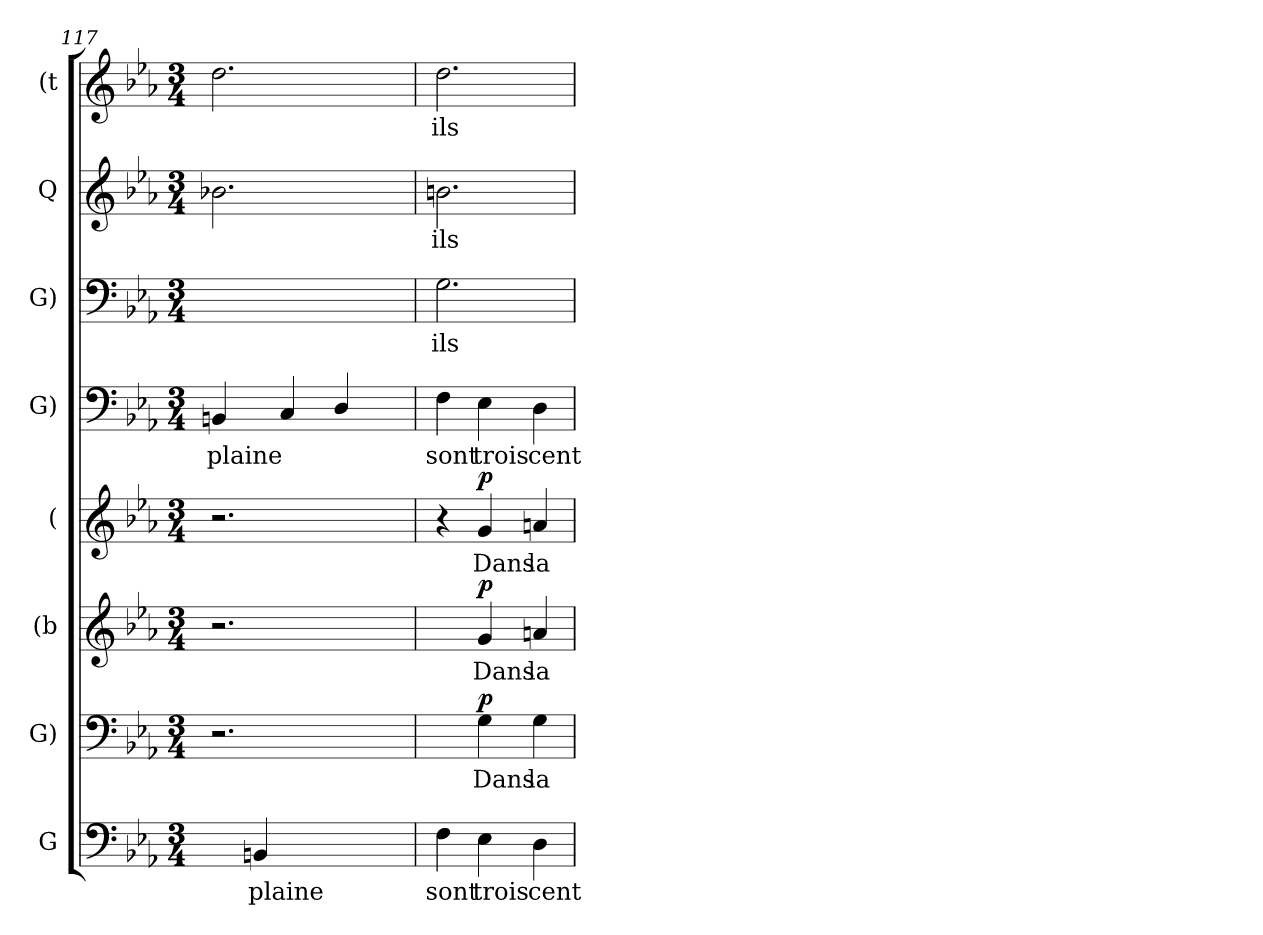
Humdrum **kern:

**kern	**text	**kern	**text	**dynam	**kern	**text	**dynam	**kern	**text	**dynam	**kern	**text	**kern	**text	**kern	**text	**kern	**text
*part8	*part8	*part7	*part7	*part7	*part6	*part6	*part6	*part5	*part5	*part5	*part4	*part4	*part3	*part3	*part2	*part2	*part1	*part1
*staff8	*staff8	*staff7	*staff7	*staff7	*staff6	*staff6	*staff6	*staff5	*staff5	*staff5	*staff4	*staff4	*staff3	*staff3	*staff2	*staff2	*staff1	*staff1
*I"G	*	*I"G)	*	*	*I"(b	*	*	*I"(	*	*	*I"G)	*	*I"G)	*	*I"Q	*	*I"(t	*
*clefF4	*	*clefF4	*	*	*clefG2	*	*	*clefG2	*	*	*clefF4	*	*clefF4	*	*clefG2	*	*clefG2	*
*k[b-e-a-]	*	*k[b-e-a-]	*	*	*k[b-e-a-]	*	*	*k[b-e-a-]	*	*	*k[b-e-a-]	*	*k[b-e-a-]	*	*k[b-e-a-]	*	*k[b-e-a-]	*
*M3/4	*	*M3/4	*	*	*M3/4	*	*	*M3/4	*	*	*M3/4	*	*M3/4	*	*M3/4	*	*M3/4	*
=117	=117	=117	=117	=117	=117	=117	=117	=117	=117	=117	=117	=117	=117	=117	=117	=117	=117	=117
4ryy	.	2.r	.	.	2.r	.	.	2.r	.	.	4BBni/	plaine	2.ryy	.	2.b-Xi\	.	2.ddi\	.
4BBni/	plaine	.	.	.	.	.	.	.	.	.	8ryy	.	.	.	.	.	.	.
.	.	.	.	.	.	.	.	.	.	.	4Ci/	.	.	.	.	.	.	.
4ryy	.	.	.	.	.	.	.	.	.	.	.	.	.	.	.	.	.	.
.	.	.	.	.	.	.	.	.	.	.	4Dj/	.	.	.	.	.	.	.
4ryy	.	4ryy	.	.	4ryy	.	.	4ryy	.	.	.	.	4ryy	.	4ryy	.	4ryy	.
.	.	.	.	.	.	.	.	.	.	.	8ryy	.	.	.	.	.	.	.
=118	=118	=118	=118	=118	=118	=118	=118	=118	=118	=118	=118	=118	=118	=118	=118	=118	=118	=118
4Fi\	sont	4ryy	.	.	4ryy	.	.	4r	.	.	4Fi\	sont	2.Gi\	ils	2.bni\	ils	2.ddi\	ils
!	!	!	!	!LO:DY:a	!	!	!LO:DY:a	!	!	!LO:DY:a	!	!	!	!	!	!	!	!
4E-i\	trois	4Gi\	Dans	p	4gi/	Dans	p	4gi/	Dans	p	4E-i\	trois	.	.	.	.	.	.
4Di\	cent	4Gi\	la	.	4ani/	la	.	4ani/	la	.	4Di\	cent	.	.	.	.	.	.
=	=	=	=	=	=	=	=	=	=	=	=	=	=	=	=	=	=	=
*-	*-	*-	*-	*-	*-	*-	*-	*-	*-	*-	*-	*-	*-	*-	*-	*-	*-	*-
